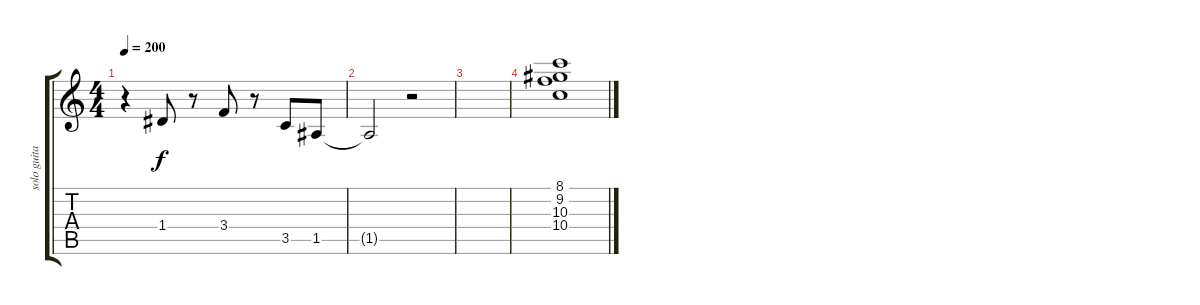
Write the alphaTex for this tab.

\track ("solo guitar" "solo guita") {instrument electricguitarclean}
\staff {score tabs}
\tuning (E4 B3 G3 D3 A2 E2) {hide}
\ts (4 4)
\tempo 200
\clef g2
\ks c
r.4{dy f} 1.4.8 r.8 3.4.8 r.8 3.5.8 1.5.8 |
1.5{t}.2 r.2 |
|
(8.1 9.2 10.3 10.4).1
